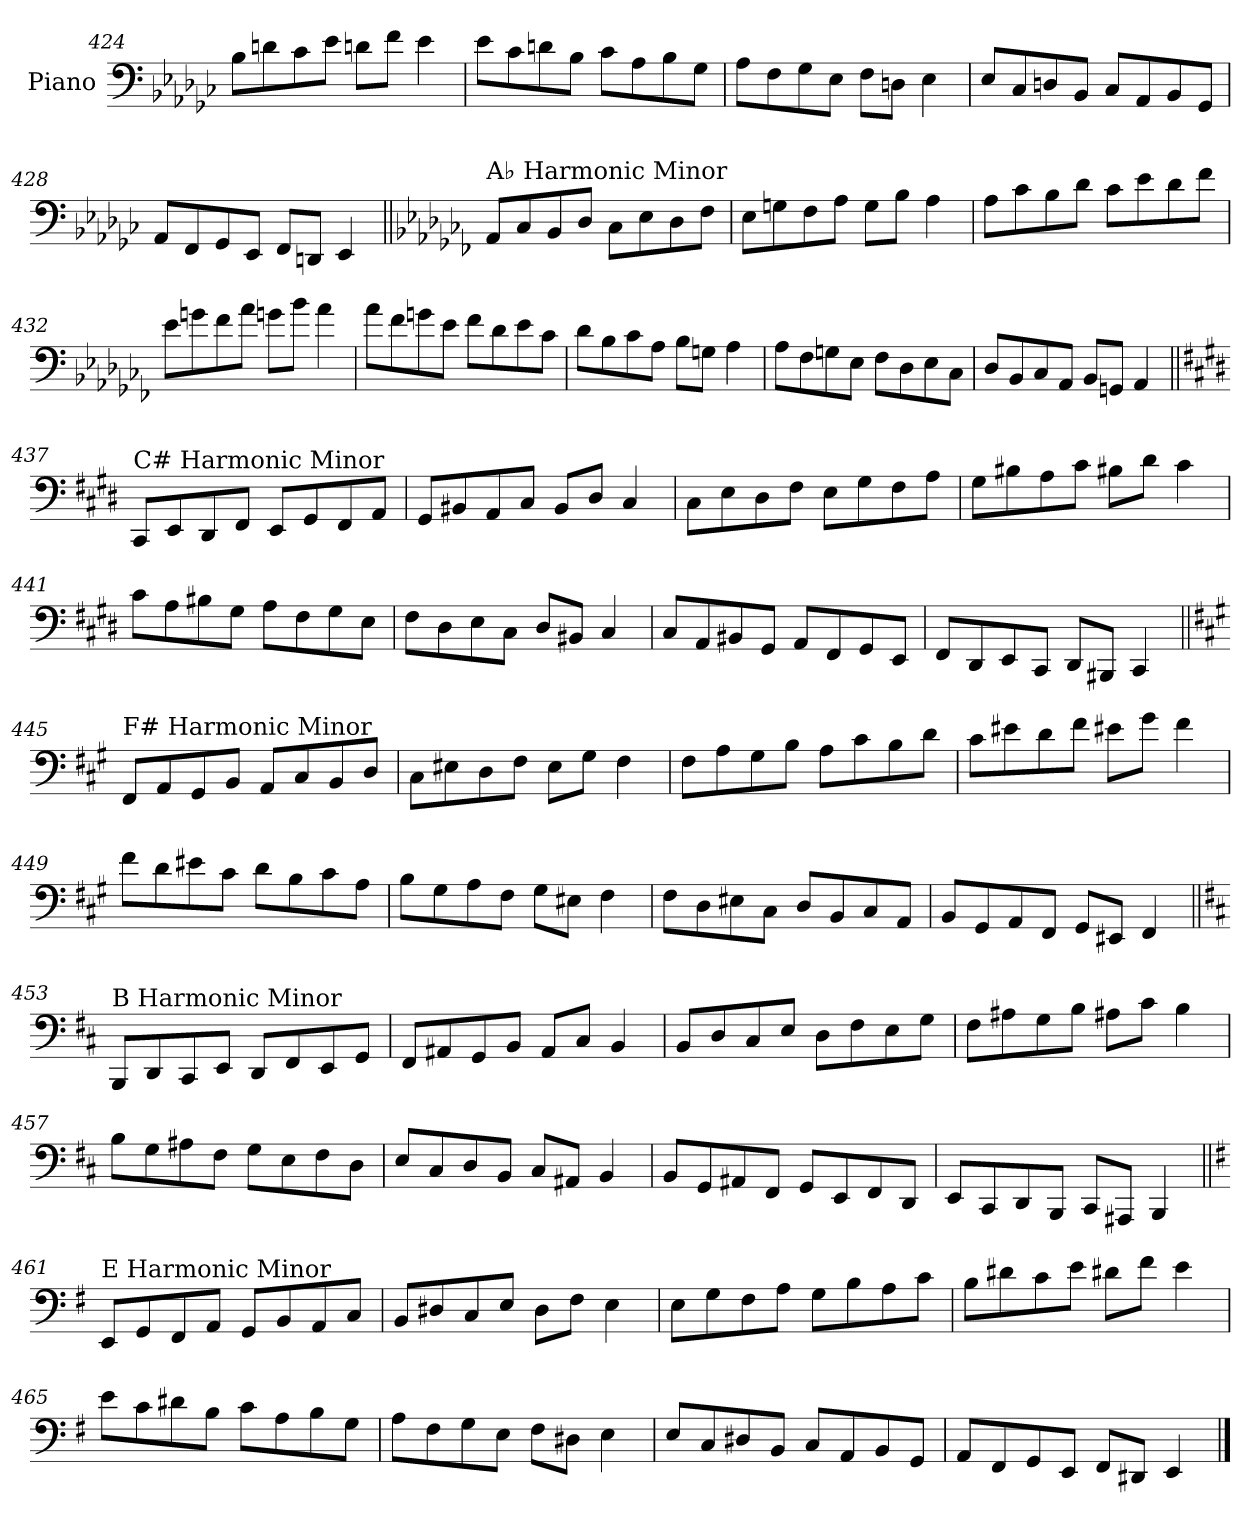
**kern
*part1
*staff1
*I"Piano
*I'Pno.
*clefF4
*k[b-e-a-d-g-c-]
=424
8B-\L
8dn\
8c-\
8e-\J
8dn\L
8f\J
4e-\
!!LO:LB:g=z
=425
8e-\L
8c-\
8dn\
8B-\J
8c-\L
8A-\
8B-\
8G-\J
=426
8A-\L
8F\
8G-\
8E-\J
8F\L
8Dn\J
4E-\
=427
8E-/L
8C-/
8Dn/
8BB-/J
8C-/L
8AA-/
8BB-/
8GG-/J
=428
8AA-/L
8FF/
8GG-/
8EE-/J
8FF/L
8DDn/J
4EE-/
!!LO:LB:g=z
=429||
*k[b-e-a-d-g-c-f-]
!LO:TX:a:t=A♭ Harmonic Minor
8AA-/L
8C-/
8BB-/
8D-/J
8C-\L
8E-\
8D-\
8F-\J
=430
8E-\L
8Gn\
8F-\
8A-\J
8G\L
8B-\J
4A-\
=431
8A-\L
8c-\
8B-\
8d-\J
8c-\L
8e-\
8d-\
8f-\J
=432
8e-\L
8gn\
8f-\
8a-\J
8gn\L
8b-\J
4a-\
!!LO:LB:g=z
=433
8a-\L
8f-\
8gn\
8e-\J
8f-\L
8d-\
8e-\
8c-\J
=434
8d-\L
8B-\
8c-\
8A-\J
8B-\L
8Gn\J
4A-\
=435
8A-\L
8F-\
8Gn\
8E-\J
8F-\L
8D-\
8E-\
8C-\J
=436
8D-/L
8BB-/
8C-/
8AA-/J
8BB-/L
8GGn/J
4AA-/
!!LO:PB:g=z
=437||
*k[f#c#g#d#]
!LO:TX:a:t=C# Harmonic Minor
8CC#/L
8EE/
8DD#/
8FF#/J
8EE/L
8GG#/
8FF#/
8AA/J
=438
8GG#/L
8BB#X/
8AA/
8C#/J
8BB#/L
8D#/J
4C#/
=439
8C#\L
8E\
8D#\
8F#\J
8E\L
8G#\
8F#\
8A\J
=440
8G#\L
8B#X\
8A\
8c#\J
8B#X\L
8d#\J
4c#\
!!LO:LB:g=z
=441
8c#\L
8A\
8B#X\
8G#\J
8A\L
8F#\
8G#\
8E\J
=442
8F#\L
8D#\
8E\
8C#\J
8D#/L
8BB#X/J
4C#/
=443
8C#/L
8AA/
8BB#X/
8GG#/J
8AA/L
8FF#/
8GG#/
8EE/J
=444
8FF#/L
8DD#/
8EE/
8CC#/J
8DD#/L
8BBB#X/J
4CC#/
!!LO:LB:g=z
=445||
*k[f#c#g#]
!LO:TX:a:t=F# Harmonic Minor
8FF#/L
8AA/
8GG#/
8BB/J
8AA/L
8C#/
8BB/
8D/J
=446
8C#\L
8E#X\
8D\
8F#\J
8E#\L
8G#\J
4F#\
=447
8F#\L
8A\
8G#\
8B\J
8A\L
8c#\
8B\
8d\J
=448
8c#\L
8e#X\
8d\
8f#\J
8e#X\L
8g#\J
4f#\
!!LO:LB:g=z
=449
8f#\L
8d\
8e#X\
8c#\J
8d\L
8B\
8c#\
8A\J
=450
8B\L
8G#\
8A\
8F#\J
8G#\L
8E#X\J
4F#\
=451
8F#\L
8D\
8E#X\
8C#\J
8D/L
8BB/
8C#/
8AA/J
=452
8BB/L
8GG#/
8AA/
8FF#/J
8GG#/L
8EE#X/J
4FF#/
!!LO:LB:g=z
=453||
*k[f#c#]
!LO:TX:a:t=B Harmonic Minor
8BBB/L
8DD/
8CC#/
8EE/J
8DD/L
8FF#/
8EE/
8GG/J
=454
8FF#/L
8AA#X/
8GG/
8BB/J
8AA#/L
8C#/J
4BB/
=455
8BB/L
8D/
8C#/
8E/J
8D\L
8F#\
8E\
8G\J
=456
8F#\L
8A#X\
8G\
8B\J
8A#X\L
8c#\J
4B\
!!LO:LB:g=z
=457
8B\L
8G\
8A#X\
8F#\J
8G\L
8E\
8F#\
8D\J
=458
8E/L
8C#/
8D/
8BB/J
8C#/L
8AA#X/J
4BB/
=459
8BB/L
8GG/
8AA#X/
8FF#/J
8GG/L
8EE/
8FF#/
8DD/J
=460
8EE/L
8CC#/
8DD/
8BBB/J
8CC#/L
8AAA#X/J
4BBB/
!!LO:LB:g=z
=461||
*k[f#]
!LO:TX:a:t=E Harmonic Minor
8EE/L
8GG/
8FF#/
8AA/J
8GG/L
8BB/
8AA/
8C/J
=462
8BB/L
8D#X/
8C/
8E/J
8D#\L
8F#\J
4E\
=463
8E\L
8G\
8F#\
8A\J
8G\L
8B\
8A\
8c\J
=464
8B\L
8d#X\
8c\
8e\J
8d#X\L
8f#\J
4e\
!!LO:LB:g=z
=465
8e\L
8c\
8d#X\
8B\J
8c\L
8A\
8B\
8G\J
=466
8A\L
8F#\
8G\
8E\J
8F#\L
8D#X\J
4E\
=467
8E/L
8C/
8D#X/
8BB/J
8C/L
8AA/
8BB/
8GG/J
=468
8AA/L
8FF#/
8GG/
8EE/J
8FF#/L
8DD#X/J
4EE/
==
*-
